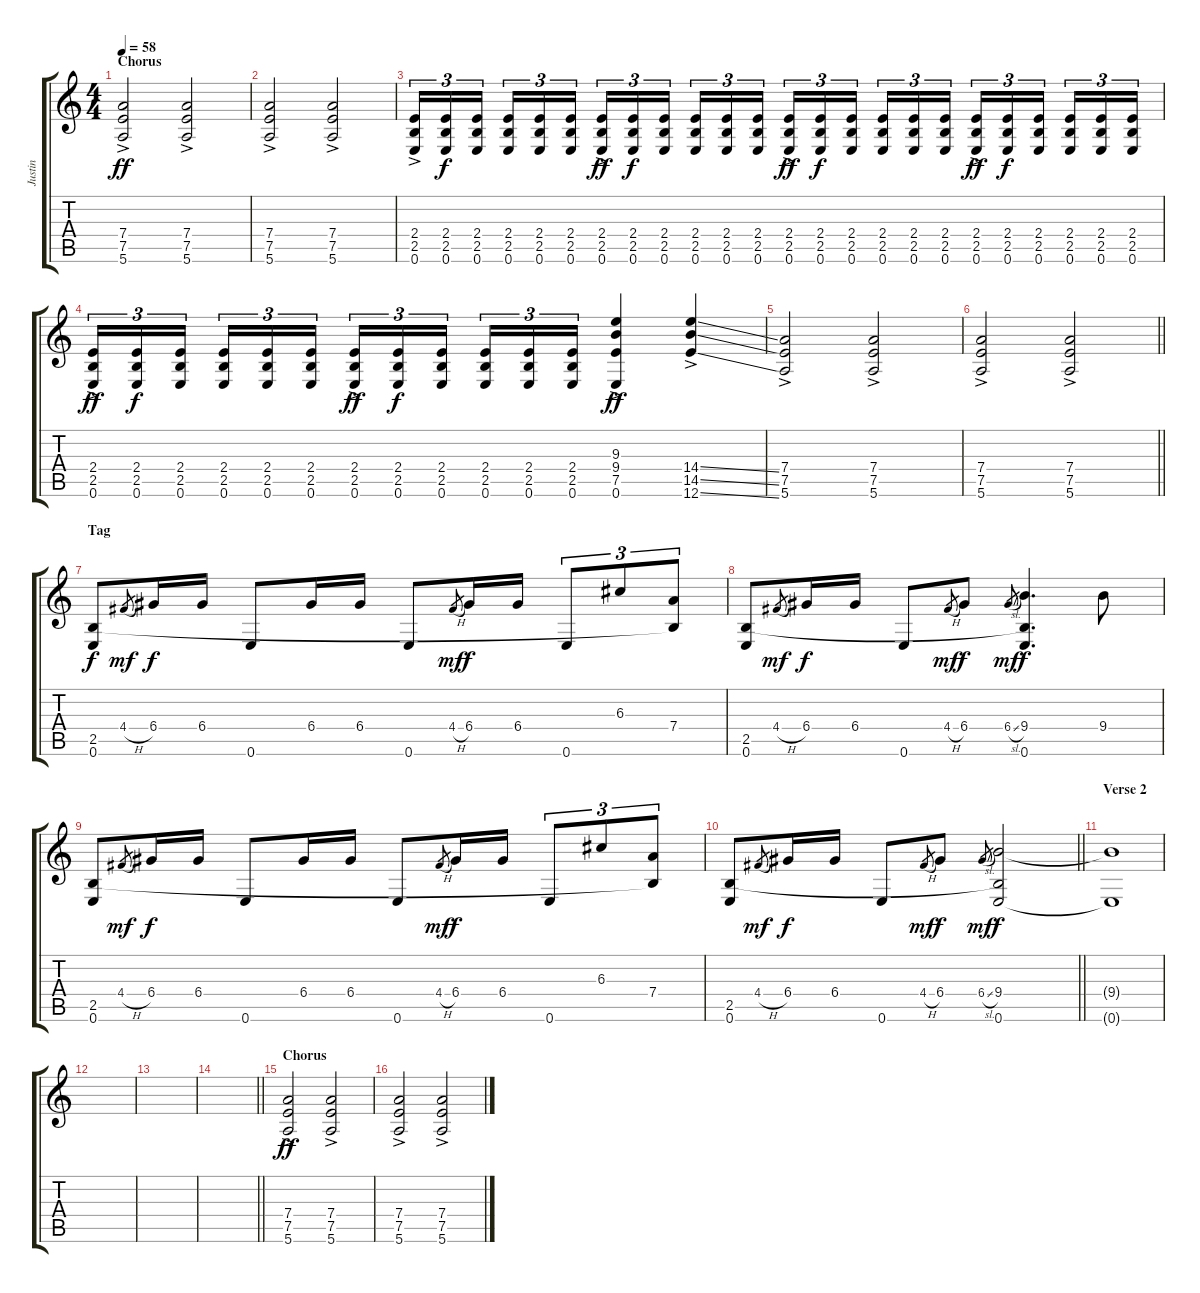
\track ("Justin" "Justin") {instrument electricguitarclean}
\staff {score tabs}
\tuning (E4 B3 G3 D3 A2 E2) {hide}
\ts (4 4)
\section ("" "Chorus")
\tempo 58
\clef g2
\ks c
(7.4{ac} 7.5{ac} 5.6{ac}).2{dy ff instrument overdrivenguitar} (7.4{ac} 7.5{ac} 5.6{ac}).2 |
(7.4{ac} 7.5{ac} 5.6{ac}).2 (7.4{ac} 7.5{ac} 5.6{ac}).2 |
(2.4{ac} 2.5{ac} 0.6{ac}).16{tu (3 2)} (2.4 2.5 0.6).16{tu (3 2) dy f} (2.4 2.5 0.6).16{tu (3 2) beam splitsecondary} (2.4 2.5 0.6).16{tu (3 2)} (2.4 2.5 0.6).16{tu (3 2)} (2.4 2.5 0.6).16{tu (3 2)} (2.4{ac} 2.5{ac} 0.6{ac}).16{tu (3 2) dy ff} (2.4 2.5 0.6).16{tu (3 2) dy f} (2.4 2.5 0.6).16{tu (3 2) beam splitsecondary} (2.4 2.5 0.6).16{tu (3 2)} (2.4 2.5 0.6).16{tu (3 2)} (2.4 2.5 0.6).16{tu (3 2)} (2.4{ac} 2.5{ac} 0.6{ac}).16{tu (3 2) dy ff} (2.4 2.5 0.6).16{tu (3 2) dy f} (2.4 2.5 0.6).16{tu (3 2) beam splitsecondary} (2.4 2.5 0.6).16{tu (3 2)} (2.4 2.5 0.6).16{tu (3 2)} (2.4 2.5 0.6).16{tu (3 2)} (2.4{ac} 2.5{ac} 0.6{ac}).16{tu (3 2) dy ff} (2.4 2.5 0.6).16{tu (3 2) dy f} (2.4 2.5 0.6).16{tu (3 2) beam splitsecondary} (2.4 2.5 0.6).16{tu (3 2)} (2.4 2.5 0.6).16{tu (3 2)} (2.4 2.5 0.6).16{tu (3 2)} |
(2.4{ac} 2.5{ac} 0.6{ac}).16{tu (3 2) dy ff} (2.4 2.5 0.6).16{tu (3 2) dy f} (2.4 2.5 0.6).16{tu (3 2) beam splitsecondary} (2.4 2.5 0.6).16{tu (3 2)} (2.4 2.5 0.6).16{tu (3 2)} (2.4 2.5 0.6).16{tu (3 2)} (2.4{ac} 2.5{ac} 0.6{ac}).16{tu (3 2) dy ff} (2.4 2.5 0.6).16{tu (3 2) dy f} (2.4 2.5 0.6).16{tu (3 2) beam splitsecondary} (2.4 2.5 0.6).16{tu (3 2)} (2.4 2.5 0.6).16{tu (3 2)} (2.4 2.5 0.6).16{tu (3 2)} (9.3 9.4{ac} 7.5{ac} 0.6{ac}).4{dy ff} (14.4{ss ac} 14.5{ss ac} 12.6{ss ac}).4 |
(7.4{ac} 7.5{ac} 5.6{ac}).2 (7.4{ac} 7.5{ac} 5.6{ac}).2 |
\barLineRight lightlight
(7.4{ac} 7.5{ac} 5.6{ac}).2 (7.4{ac} 7.5{ac} 5.6{ac}).2 |
\section ("" "Tag")
(2.5 0.6).8{dy f instrument electricguitarclean} 4.4{h}.8{gr dy mf} 6.4.16{dy f} 6.4.16 0.6.8 6.4.16 6.4.16 0.6.8 4.4{h}.8{gr dy mf} 6.4.16{dy f} 6.4.16 0.6.8{tu (3 2)} 6.3.8{tu (3 2)} (7.4 2.5{t}).8{tu (3 2)} |
(2.5 0.6).8 4.4{h}.8{gr dy mf} 6.4.16{dy f} 6.4.16 0.6.8 4.4{h}.8{gr dy mf} 6.4.8{dy f} 6.4{sl}.8{gr dy mf} (9.4 2.5{t} 0.6).4{d dy f} 9.4.8 |
(2.5 0.6).8 4.4{h}.8{gr dy mf} 6.4.16{dy f} 6.4.16 0.6.8 6.4.16 6.4.16 0.6.8 4.4{h}.8{gr dy mf} 6.4.16{dy f} 6.4.16 0.6.8{tu (3 2)} 6.3.8{tu (3 2)} (7.4 2.5{t}).8{tu (3 2)} |
\barLineRight lightlight
(2.5 0.6).8 4.4{h}.8{gr dy mf} 6.4.16{dy f} 6.4.16 0.6.8 4.4{h}.8{gr dy mf} 6.4.8{dy f} 6.4{sl}.8{gr dy mf} (9.4 2.5{t} 0.6).2{dy f} |
\section ("" "Verse 2")
(9.4{t} 0.6{t}).1 |
|
|
\barLineRight lightlight
|
\section ("" "Chorus")
(7.4{ac} 7.5{ac} 5.6{ac}).2{dy ff instrument overdrivenguitar} (7.4{ac} 7.5{ac} 5.6{ac}).2 |
(7.4{ac} 7.5{ac} 5.6{ac}).2 (7.4{ac} 7.5{ac} 5.6{ac}).2
